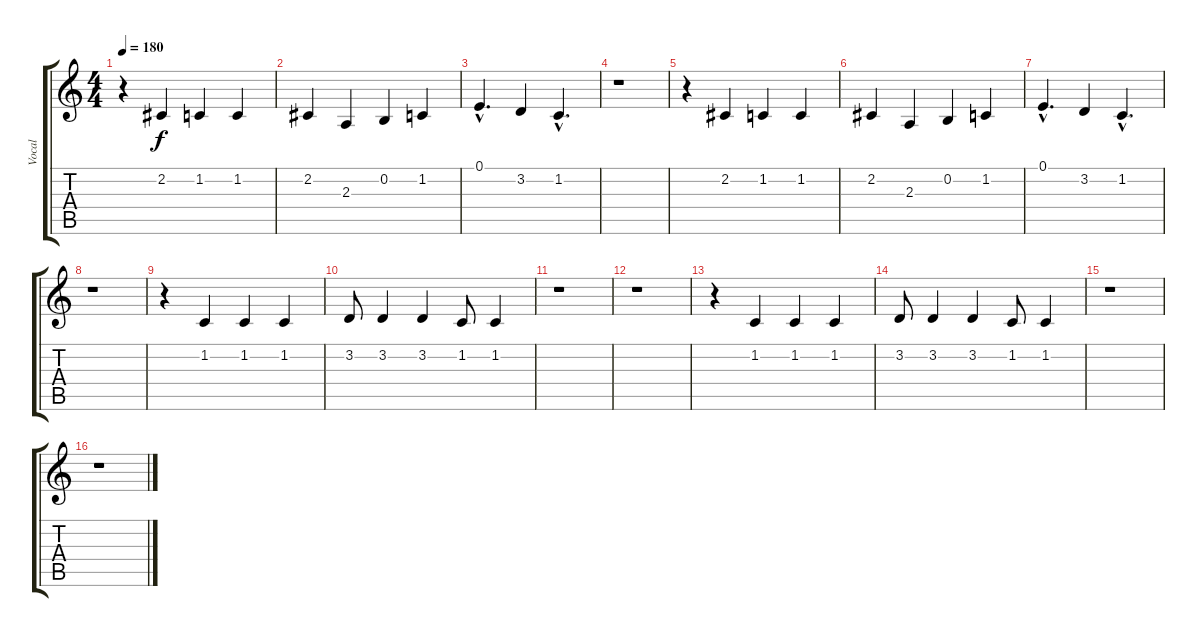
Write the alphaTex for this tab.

\track ("Vocal" "Vocal") {instrument honkytonkpiano}
\staff {score tabs}
\tuning (E4 B3 G3 D3 A2 E2) {hide}
\ts (4 4)
\tempo 180
\clef g2
\ks c
r.4{dy f} 2.2.4 1.2.4 1.2.4 |
2.2.4 2.3.4 0.2.4 1.2.4 |
0.1{hac}.4{d} 3.2.4 1.2{hac}.4{d} |
r.1 |
r.4 2.2.4 1.2.4 1.2.4 |
2.2.4 2.3.4 0.2.4 1.2.4 |
0.1{hac}.4{d} 3.2.4 1.2{hac}.4{d} |
r.1 |
r.4 1.2.4 1.2.4 1.2.4 |
3.2.8 3.2.4 3.2.4 1.2.8 1.2.4 |
r.1 |
r.1 |
r.4 1.2.4 1.2.4 1.2.4 |
3.2.8 3.2.4 3.2.4 1.2.8 1.2.4 |
r.1 |
r.1
